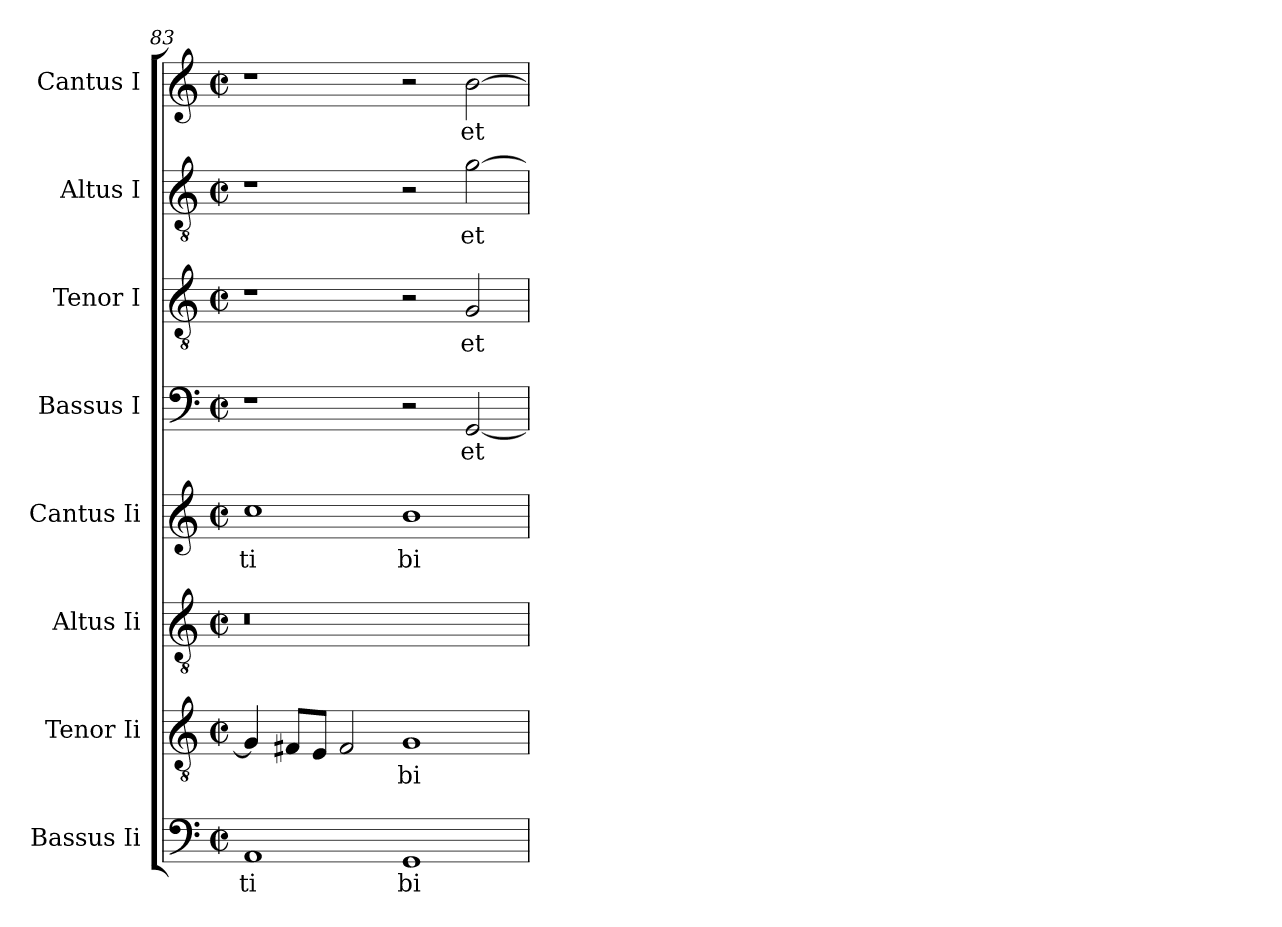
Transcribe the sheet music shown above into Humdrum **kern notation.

**kern	**text	**kern	**text	**kern	**kern	**text	**kern	**text	**kern	**text	**kern	**text	**kern	**text
*part8	*part8	*part7	*part7	*part6	*part5	*part5	*part4	*part4	*part3	*part3	*part2	*part2	*part1	*part1
*staff8	*staff8	*staff7	*staff7	*staff6	*staff5	*staff5	*staff4	*staff4	*staff3	*staff3	*staff2	*staff2	*staff1	*staff1
*I"Bassus Ii	*	*I"Tenor Ii	*	*I"Altus Ii	*I"Cantus Ii	*	*I"Bassus I	*	*I"Tenor I	*	*I"Altus I	*	*I"Cantus I	*
*clefF4	*	*clefGv2	*	*clefGv2	*clefG2	*	*clefF4	*	*clefGv2	*	*clefGv2	*	*clefG2	*
*M2/2	*	*M2/2	*	*M2/2	*M2/2	*	*M2/2	*	*M2/2	*	*M2/2	*	*M2/2	*
*met(c|)	*	*met(c|)	*	*met(c|)	*met(c|)	*	*met(c|)	*	*met(c|)	*	*met(c|)	*	*met(c|)	*
=83	=83	=83	=83	=83	=83	=83	=83	=83	=83	=83	=83	=83	=83	=83
!	!LO:LY:b:cj	!	!	!	!	!LO:LY:b:cj	!	!	!	!	!	!	!	!
1AA	ti	4G/]	.	0r	1cc	ti	1r	.	1r	.	1r	.	1r	.
.	.	8F#/L	.	.	.	.	.	.	.	.	.	.	.	.
.	.	8E/J	.	.	.	.	.	.	.	.	.	.	.	.
.	.	2F#/	.	.	.	.	.	.	.	.	.	.	.	.
!	!LO:LY:b:cj	!	!LO:LY:b:cj	!	!	!LO:LY:b:cj	!	!	!	!	!	!	!	!
1GG	bi	1G	bi	.	1b	bi	2r	.	2r	.	2r	.	2r	.
!	!	!	!	!	!	!	!	!LO:LY:b:cj	!	!LO:LY:b:cj	!	!LO:LY:b:cj	!	!LO:LY:b:cj
.	.	.	.	.	.	.	[<2GG/	et	2G/	et	[>2g\	et	[>2b\	et
=	=	=	=	=	=	=	=	=	=	=	=	=	=	=
*-	*-	*-	*-	*-	*-	*-	*-	*-	*-	*-	*-	*-	*-	*-
